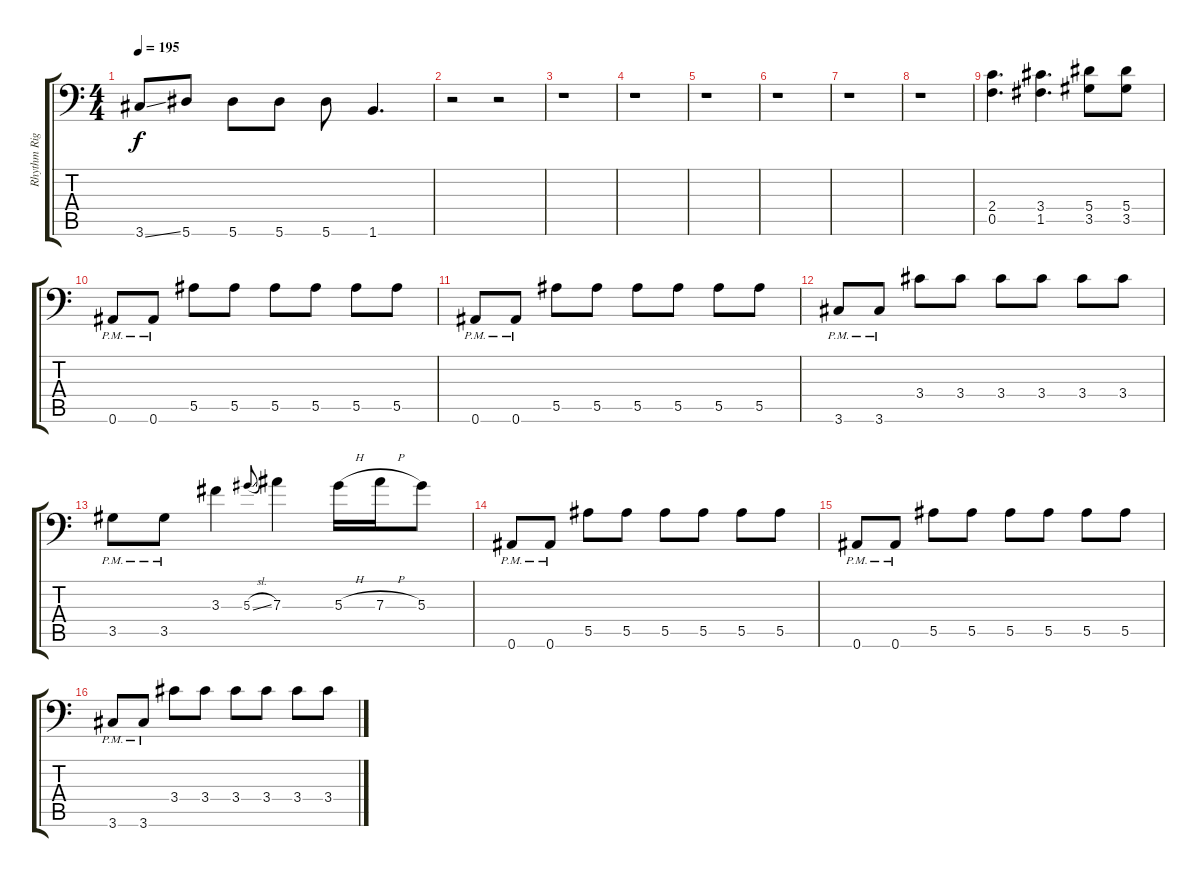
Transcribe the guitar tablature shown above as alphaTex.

\track ("Rhythm Right" "Rhythm Rig") {instrument distortionguitar}
\staff {score tabs}
\tuning (C4 G3 Eb3 Bb2 F2 Bb1) {hide}
\ts (4 4)
\tempo 195
\clef f4
\ks c
3.6{ss}.8{dy f} 5.6.8 5.6.8 5.6.8 5.6.8 1.6.4{d} |
r.2 r.2 |
r.1 |
r.1 |
r.1 |
r.1 |
r.1 |
r.1 |
(2.4 0.5).4{d} (3.4 1.5).4{d} (5.4 3.5).8 (5.4 3.5).8 |
0.6{pm}.8 0.6{pm}.8 5.5.8 5.5.8 5.5.8 5.5.8 5.5.8 5.5.8 |
0.6{pm}.8 0.6{pm}.8 5.5.8 5.5.8 5.5.8 5.5.8 5.5.8 5.5.8 |
3.6{pm}.8 3.6{pm}.8 3.4.8 3.4.8 3.4.8 3.4.8 3.4.8 3.4.8 |
3.5{pm}.8 3.5{pm}.8 3.3.4 5.3{sl}.8{gr onbeat} 7.3.4 5.3{h}.16 7.3{h}.16 5.3.8 |
0.6{pm}.8 0.6{pm}.8 5.5.8 5.5.8 5.5.8 5.5.8 5.5.8 5.5.8 |
0.6{pm}.8 0.6{pm}.8 5.5.8 5.5.8 5.5.8 5.5.8 5.5.8 5.5.8 |
3.6{pm}.8 3.6{pm}.8 3.4.8 3.4.8 3.4.8 3.4.8 3.4.8 3.4.8
